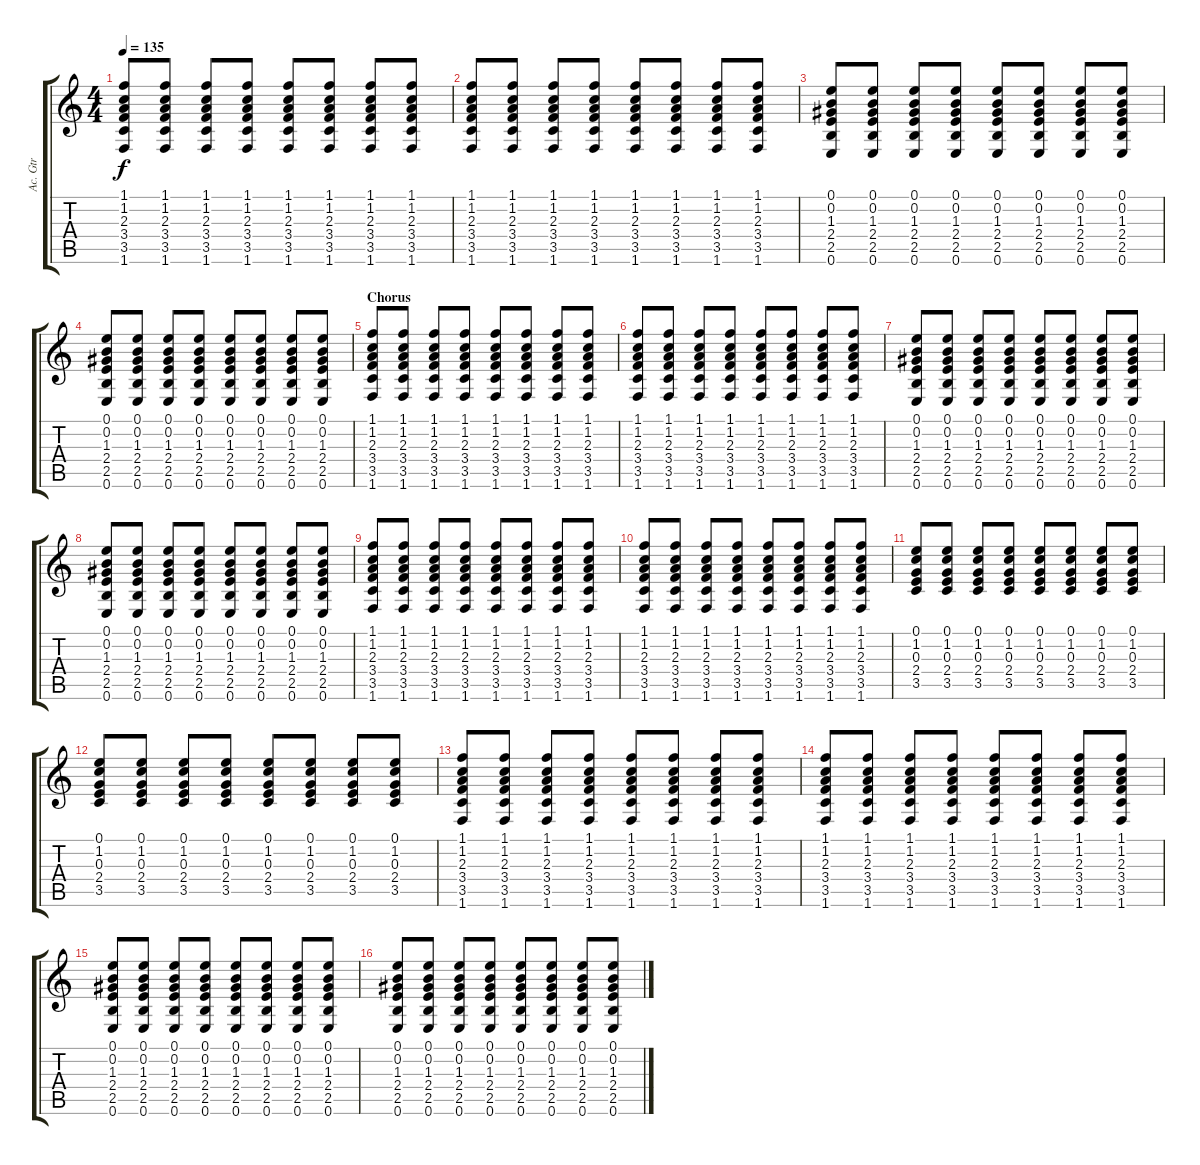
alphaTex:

\track ("Ac. Gtr" "Ac. Gtr") {instrument acousticguitarsteel}
\staff {score tabs}
\tuning (E4 B3 G3 D3 A2 E2) {hide}
\ts (4 4)
\tempo 135
\clef g2
\ks c
(1.1 1.2 2.3 3.4 3.5 1.6).8{dy f} (1.1 1.2 2.3 3.4 3.5 1.6).8 (1.1 1.2 2.3 3.4 3.5 1.6).8 (1.1 1.2 2.3 3.4 3.5 1.6).8 (1.1 1.2 2.3 3.4 3.5 1.6).8 (1.1 1.2 2.3 3.4 3.5 1.6).8 (1.1 1.2 2.3 3.4 3.5 1.6).8 (1.1 1.2 2.3 3.4 3.5 1.6).8 |
(1.1 1.2 2.3 3.4 3.5 1.6).8 (1.1 1.2 2.3 3.4 3.5 1.6).8 (1.1 1.2 2.3 3.4 3.5 1.6).8 (1.1 1.2 2.3 3.4 3.5 1.6).8 (1.1 1.2 2.3 3.4 3.5 1.6).8 (1.1 1.2 2.3 3.4 3.5 1.6).8 (1.1 1.2 2.3 3.4 3.5 1.6).8 (1.1 1.2 2.3 3.4 3.5 1.6).8 |
(0.1 0.2 1.3 2.4 2.5 0.6).8 (0.1 0.2 1.3 2.4 2.5 0.6).8 (0.1 0.2 1.3 2.4 2.5 0.6).8 (0.1 0.2 1.3 2.4 2.5 0.6).8 (0.1 0.2 1.3 2.4 2.5 0.6).8 (0.1 0.2 1.3 2.4 2.5 0.6).8 (0.1 0.2 1.3 2.4 2.5 0.6).8 (0.1 0.2 1.3 2.4 2.5 0.6).8 |
(0.1 0.2 1.3 2.4 2.5 0.6).8 (0.1 0.2 1.3 2.4 2.5 0.6).8 (0.1 0.2 1.3 2.4 2.5 0.6).8 (0.1 0.2 1.3 2.4 2.5 0.6).8 (0.1 0.2 1.3 2.4 2.5 0.6).8 (0.1 0.2 1.3 2.4 2.5 0.6).8 (0.1 0.2 1.3 2.4 2.5 0.6).8 (0.1 0.2 1.3 2.4 2.5 0.6).8 |
\section ("" "Chorus")
(1.1 1.2 2.3 3.4 3.5 1.6).8 (1.1 1.2 2.3 3.4 3.5 1.6).8 (1.1 1.2 2.3 3.4 3.5 1.6).8 (1.1 1.2 2.3 3.4 3.5 1.6).8 (1.1 1.2 2.3 3.4 3.5 1.6).8 (1.1 1.2 2.3 3.4 3.5 1.6).8 (1.1 1.2 2.3 3.4 3.5 1.6).8 (1.1 1.2 2.3 3.4 3.5 1.6).8 |
(1.1 1.2 2.3 3.4 3.5 1.6).8 (1.1 1.2 2.3 3.4 3.5 1.6).8 (1.1 1.2 2.3 3.4 3.5 1.6).8 (1.1 1.2 2.3 3.4 3.5 1.6).8 (1.1 1.2 2.3 3.4 3.5 1.6).8 (1.1 1.2 2.3 3.4 3.5 1.6).8 (1.1 1.2 2.3 3.4 3.5 1.6).8 (1.1 1.2 2.3 3.4 3.5 1.6).8 |
(0.1 0.2 1.3 2.4 2.5 0.6).8 (0.1 0.2 1.3 2.4 2.5 0.6).8 (0.1 0.2 1.3 2.4 2.5 0.6).8 (0.1 0.2 1.3 2.4 2.5 0.6).8 (0.1 0.2 1.3 2.4 2.5 0.6).8 (0.1 0.2 1.3 2.4 2.5 0.6).8 (0.1 0.2 1.3 2.4 2.5 0.6).8 (0.1 0.2 1.3 2.4 2.5 0.6).8 |
(0.1 0.2 1.3 2.4 2.5 0.6).8 (0.1 0.2 1.3 2.4 2.5 0.6).8 (0.1 0.2 1.3 2.4 2.5 0.6).8 (0.1 0.2 1.3 2.4 2.5 0.6).8 (0.1 0.2 1.3 2.4 2.5 0.6).8 (0.1 0.2 1.3 2.4 2.5 0.6).8 (0.1 0.2 1.3 2.4 2.5 0.6).8 (0.1 0.2 1.3 2.4 2.5 0.6).8 |
(1.1 1.2 2.3 3.4 3.5 1.6).8 (1.1 1.2 2.3 3.4 3.5 1.6).8 (1.1 1.2 2.3 3.4 3.5 1.6).8 (1.1 1.2 2.3 3.4 3.5 1.6).8 (1.1 1.2 2.3 3.4 3.5 1.6).8 (1.1 1.2 2.3 3.4 3.5 1.6).8 (1.1 1.2 2.3 3.4 3.5 1.6).8 (1.1 1.2 2.3 3.4 3.5 1.6).8 |
(1.1 1.2 2.3 3.4 3.5 1.6).8 (1.1 1.2 2.3 3.4 3.5 1.6).8 (1.1 1.2 2.3 3.4 3.5 1.6).8 (1.1 1.2 2.3 3.4 3.5 1.6).8 (1.1 1.2 2.3 3.4 3.5 1.6).8 (1.1 1.2 2.3 3.4 3.5 1.6).8 (1.1 1.2 2.3 3.4 3.5 1.6).8 (1.1 1.2 2.3 3.4 3.5 1.6).8 |
(0.1 1.2 0.3 2.4 3.5).8 (0.1 1.2 0.3 2.4 3.5).8 (0.1 1.2 0.3 2.4 3.5).8 (0.1 1.2 0.3 2.4 3.5).8 (0.1 1.2 0.3 2.4 3.5).8 (0.1 1.2 0.3 2.4 3.5).8 (0.1 1.2 0.3 2.4 3.5).8 (0.1 1.2 0.3 2.4 3.5).8 |
(0.1 1.2 0.3 2.4 3.5).8 (0.1 1.2 0.3 2.4 3.5).8 (0.1 1.2 0.3 2.4 3.5).8 (0.1 1.2 0.3 2.4 3.5).8 (0.1 1.2 0.3 2.4 3.5).8 (0.1 1.2 0.3 2.4 3.5).8 (0.1 1.2 0.3 2.4 3.5).8 (0.1 1.2 0.3 2.4 3.5).8 |
(1.1 1.2 2.3 3.4 3.5 1.6).8 (1.1 1.2 2.3 3.4 3.5 1.6).8 (1.1 1.2 2.3 3.4 3.5 1.6).8 (1.1 1.2 2.3 3.4 3.5 1.6).8 (1.1 1.2 2.3 3.4 3.5 1.6).8 (1.1 1.2 2.3 3.4 3.5 1.6).8 (1.1 1.2 2.3 3.4 3.5 1.6).8 (1.1 1.2 2.3 3.4 3.5 1.6).8 |
(1.1 1.2 2.3 3.4 3.5 1.6).8 (1.1 1.2 2.3 3.4 3.5 1.6).8 (1.1 1.2 2.3 3.4 3.5 1.6).8 (1.1 1.2 2.3 3.4 3.5 1.6).8 (1.1 1.2 2.3 3.4 3.5 1.6).8 (1.1 1.2 2.3 3.4 3.5 1.6).8 (1.1 1.2 2.3 3.4 3.5 1.6).8 (1.1 1.2 2.3 3.4 3.5 1.6).8 |
(0.1 0.2 1.3 2.4 2.5 0.6).8 (0.1 0.2 1.3 2.4 2.5 0.6).8 (0.1 0.2 1.3 2.4 2.5 0.6).8 (0.1 0.2 1.3 2.4 2.5 0.6).8 (0.1 0.2 1.3 2.4 2.5 0.6).8 (0.1 0.2 1.3 2.4 2.5 0.6).8 (0.1 0.2 1.3 2.4 2.5 0.6).8 (0.1 0.2 1.3 2.4 2.5 0.6).8 |
(0.1 0.2 1.3 2.4 2.5 0.6).8 (0.1 0.2 1.3 2.4 2.5 0.6).8 (0.1 0.2 1.3 2.4 2.5 0.6).8 (0.1 0.2 1.3 2.4 2.5 0.6).8 (0.1 0.2 1.3 2.4 2.5 0.6).8 (0.1 0.2 1.3 2.4 2.5 0.6).8 (0.1 0.2 1.3 2.4 2.5 0.6).8 (0.1 0.2 1.3 2.4 2.5 0.6).8
